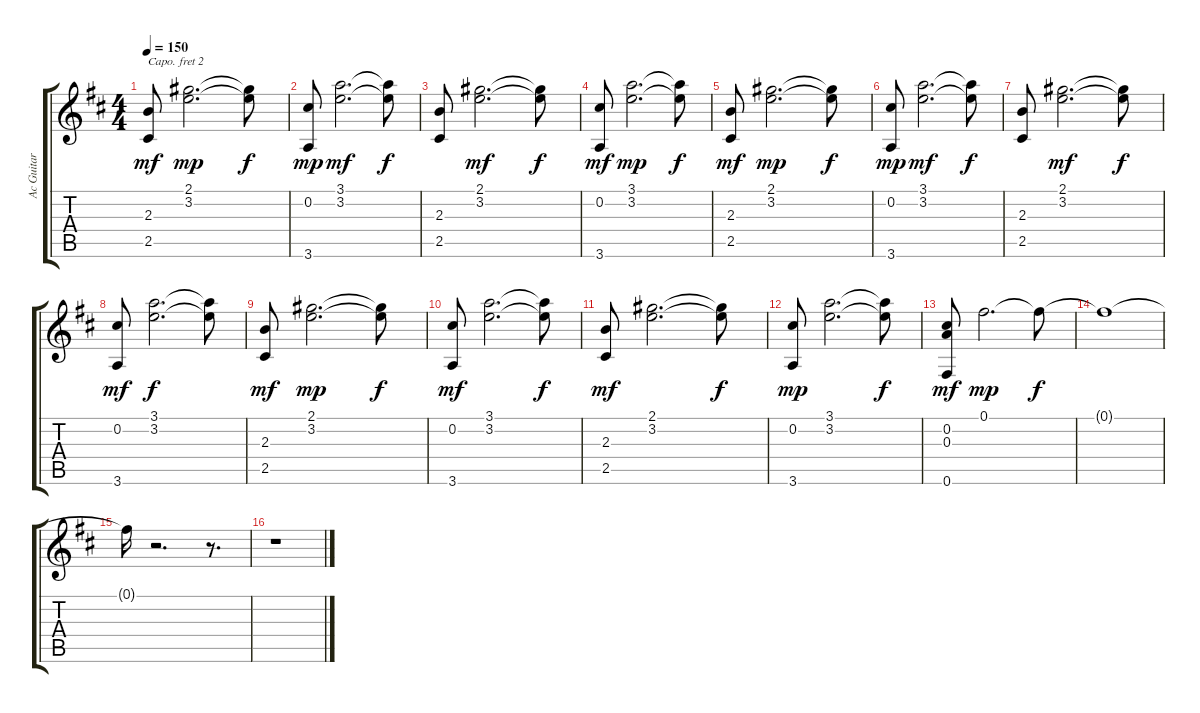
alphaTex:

\track ("Ac Guitar" "Ac Guitar") {instrument acousticguitarsteel}
\staff {score tabs}
\capo 2
\tuning (E4 B3 G3 D3 A2 E2) {hide}
\ts (4 4)
\tempo 150
\clef g2
\ks d
(2.3 2.5).8{dy mf} (2.1 3.2).2{d dy mp} (2.1{t} 3.2{t}).8{dy f} |
(0.2 3.6).8{dy mp} (3.1 3.2).2{d dy mf} (3.1{t} 3.2{t}).8{dy f} |
(2.3 2.5).8 (2.1 3.2).2{d dy mf} (2.1{t} 3.2{t}).8{dy f} |
(0.2 3.6).8{dy mf} (3.1 3.2).2{d dy mp} (3.1{t} 3.2{t}).8{dy f} |
(2.3 2.5).8{dy mf} (2.1 3.2).2{d dy mp} (2.1{t} 3.2{t}).8{dy f} |
(0.2 3.6).8{dy mp} (3.1 3.2).2{d dy mf} (3.1{t} 3.2{t}).8{dy f} |
(2.3 2.5).8 (2.1 3.2).2{d dy mf} (2.1{t} 3.2{t}).8{dy f} |
(0.2 3.6).8{dy mf} (3.1 3.2).2{d dy f} (3.1{t} 3.2{t}).8 |
(2.3 2.5).8{dy mf} (2.1 3.2).2{d dy mp} (2.1{t} 3.2{t}).8{dy f} |
(0.2 3.6).8{dy mf} (3.1 3.2).2{d} (3.1{t} 3.2{t}).8{dy f} |
(2.3 2.5).8{dy mf} (2.1 3.2).2{d} (2.1{t} 3.2{t}).8{dy f} |
(0.2 3.6).8{dy mp} (3.1 3.2).2{d} (3.1{t} 3.2{t}).8{dy f} |
(0.2 0.3 0.6).8{dy mf} 0.1.2{d dy mp} 0.1{t}.8{dy f} |
0.1{t}.1 |
0.1{t}.16 r.2{d} r.8{d} |
r.1
